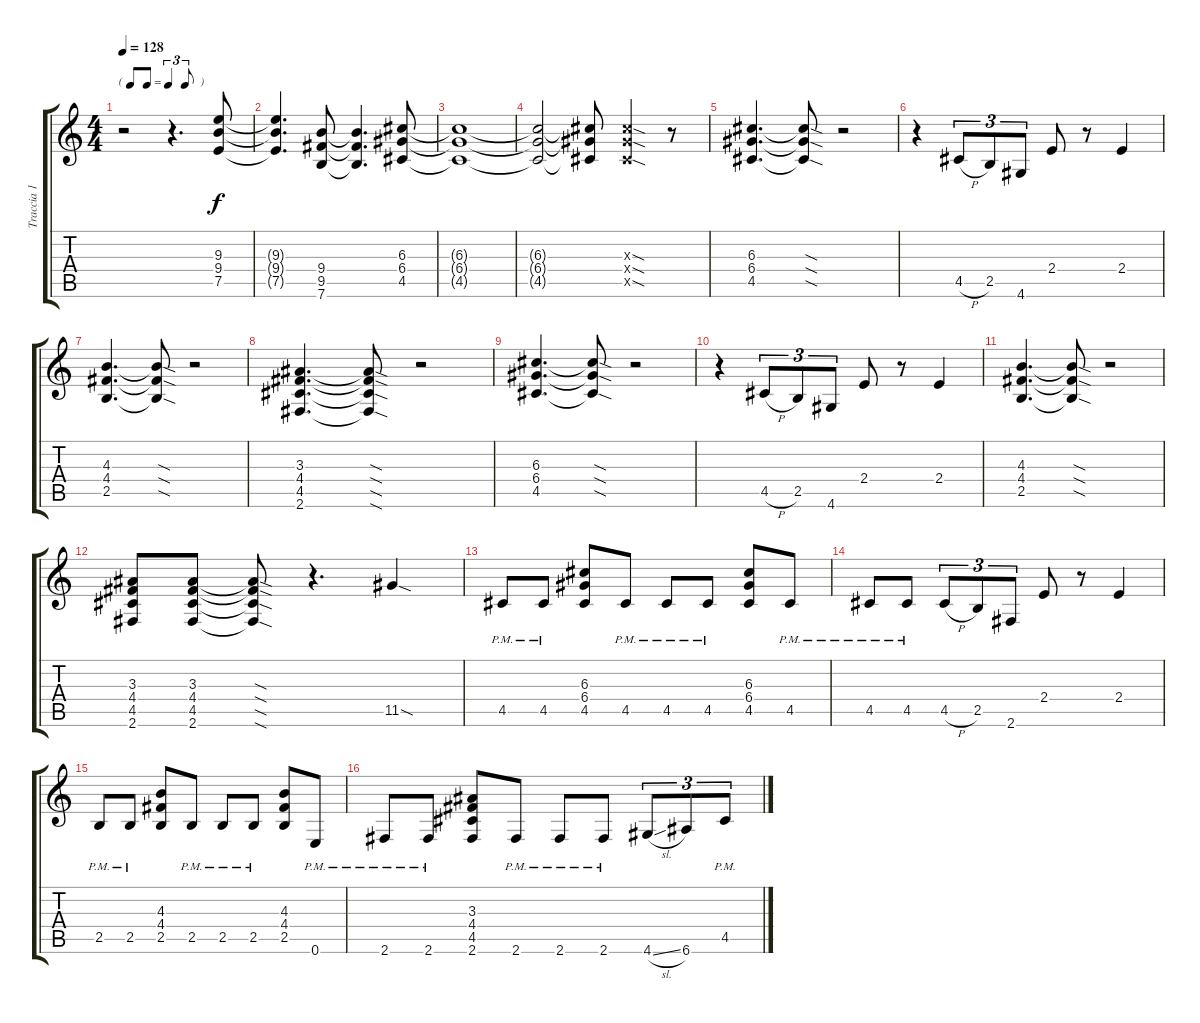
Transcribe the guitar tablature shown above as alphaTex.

\track ("Traccia 1" "Traccia 1") {instrument overdrivenguitar}
\staff {score tabs}
\tuning (E4 B3 G3 D3 A2 E2) {hide}
\ts (4 4)
\tf triplet8th
\tempo 128
\clef g2
\ks c
r.2{dy f instrument overdrivenguitar} r.4{d} (9.3 9.4 7.5).8 |
(9.3{t} 9.4{t} 7.5{t}).4{d} (9.4 9.5 7.6).8 (9.4{t} 9.5{t} 7.6{t}).4{d} (6.3 6.4 4.5).8 |
(6.3{t} 6.4{t} 4.5{t}).1 |
(6.3{t} 6.4{t} 4.5{t}).2 (6.3{t} 6.4{t} 4.5{t}).8 (6.3{sod x} 6.4{sod x} 4.5{sod x}).4 r.8 |
(6.3 6.4 4.5).4{d} (6.3{sod t} 6.4{sod t} 4.5{sod t}).8 r.2 |
r.4 4.5{h}.8{tu (3 2)} 2.5.8{tu (3 2)} 4.6.8{tu (3 2)} 2.4.8 r.8 2.4.4 |
(4.3 4.4 2.5).4{d} (4.3{sod t} 4.4{sod t} 2.5{sod t}).8 r.2 |
(3.3 4.4 4.5 2.6).4{d} (3.3{sod t} 4.4{sod t} 4.5{sod t} 2.6{sod t}).8 r.2 |
(6.3 6.4 4.5).4{d} (6.3{sod t} 6.4{sod t} 4.5{sod t}).8 r.2 |
r.4 4.5{h}.8{tu (3 2)} 2.5.8{tu (3 2)} 4.6.8{tu (3 2)} 2.4.8 r.8 2.4.4 |
(4.3 4.4 2.5).4{d} (4.3{sod t} 4.4{sod t} 2.5{sod t}).8 r.2 |
(3.3 4.4 4.5 2.6).8 (3.3 4.4 4.5 2.6).8 (3.3{sod t} 4.4{sod t} 4.5{sod t} 2.6{sod t}).8 r.4{d} 11.5{sod}.4 |
4.5{pm}.8 4.5{pm}.8 (6.3 6.4 4.5).8 4.5{pm}.8 4.5{pm}.8 4.5{pm}.8 (6.3 6.4 4.5).8 4.5{pm}.8 |
4.5{pm}.8 4.5{pm}.8 4.5{h}.8{tu (3 2)} 2.5.8{tu (3 2)} 2.6.8{tu (3 2)} 2.4.8 r.8 2.4.4 |
2.5{pm}.8 2.5{pm}.8 (4.3 4.4 2.5).8 2.5{pm}.8 2.5{pm}.8 2.5{pm}.8 (4.3 4.4 2.5).8 0.6{pm}.8 |
2.6{pm}.8 2.6{pm}.8 (3.3 4.4 4.5 2.6).8 2.6{pm}.8 2.6{pm}.8 2.6{pm}.8 4.6{sl}.8{tu (3 2)} 6.6.8{tu (3 2)} 4.5{pm}.8{tu (3 2)}
